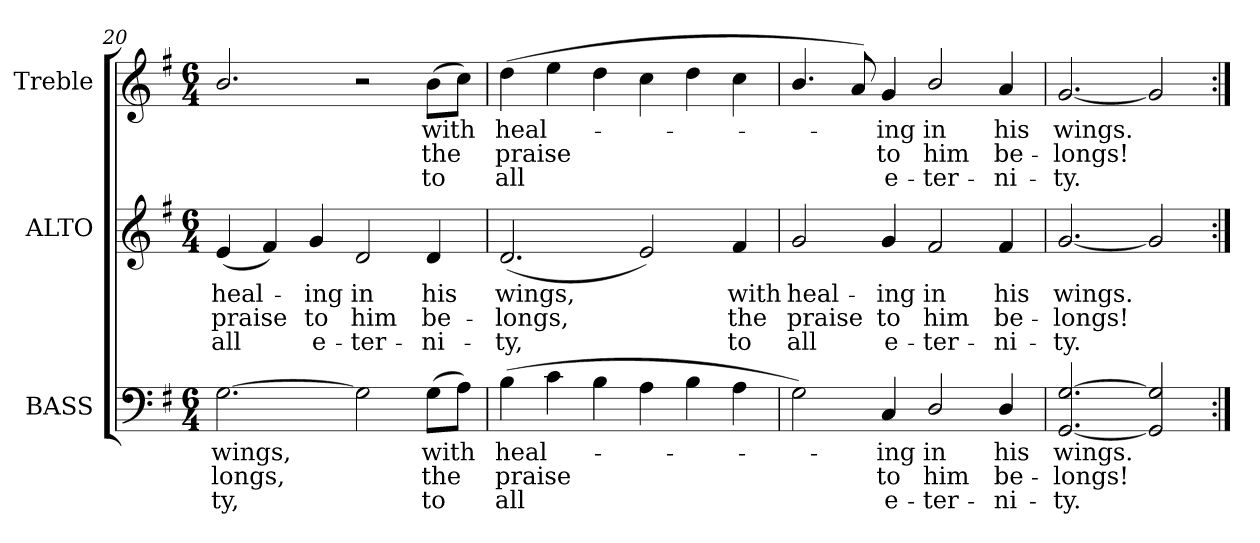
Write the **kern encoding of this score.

**kern	**text	**text	**text	**kern	**text	**text	**text	**kern	**text	**text	**text
*part3	*part3	*part3	*part3	*part2	*part2	*part2	*part2	*part1	*part1	*part1	*part1
*staff3	*staff3	*staff3	*staff3	*staff2	*staff2	*staff2	*staff2	*staff1	*staff1	*staff1	*staff1
*I"BASS	*	*	*	*I"ALTO	*	*	*	*I"Treble	*	*	*
*I'B.	*	*	*	*I'A.	*	*	*	*I'Tr.	*	*	*
*clefF4	*	*	*	*clefG2	*	*	*	*clefG2	*	*	*
*k[f#]	*	*	*	*k[f#]	*	*	*	*k[f#]	*	*	*
*G:	*	*	*	*G:	*	*	*	*G:	*	*	*
*M6/4	*	*	*	*M6/4	*	*	*	*M6/4	*	*	*
=20	=20	=20	=20	=20	=20	=20	=20	=20	=20	=20	=20
!	!LO:LY:b:color=#000000	!LO:LY:b:color=#000000	!LO:LY:b:color=#000000	!	!	!	!	!	!	!	!
!	!	!	!	!	!LO:LY:b:color=#000000	!LO:LY:b:color=#000000	!LO:LY:b:color=#000000	!	!	!	!
[2.Gi\	wings,	-longs,	-ty,	(4ei/	heal-	praise	all	2.bi/	.	.	.
.	.	.	.	4f#i/)	.	.	.	.	.	.	.
!	!	!	!	!	!LO:LY:b:color=#000000	!LO:LY:b:color=#000000	!LO:LY:b:color=#000000	!	!	!	!
.	.	.	.	4gi/	-ing	to	e-	.	.	.	.
!	!	!	!	!	!LO:LY:b:color=#000000	!LO:LY:b:color=#000000	!LO:LY:b:color=#000000	!	!	!	!
2Gi\]	.	.	.	2di/	in	him	-ter-	2r	.	.	.
!	!LO:LY:b:color=#000000	!LO:LY:b:color=#000000	!LO:LY:b:color=#000000	!	!	!	!	!	!	!	!
!	!	!	!	!	!LO:LY:b:color=#000000	!LO:LY:b:color=#000000	!LO:LY:b:color=#000000	!	!	!	!
!	!	!	!	!	!	!	!	!	!LO:LY:b:color=#000000	!LO:LY:b:color=#000000	!LO:LY:b:color=#000000
(8Gi\L	with	the	to	4di/	his	be-	-ni-	(8bi\L	with	the	to
8Ai\J)	.	.	.	.	.	.	.	8cci\J)	.	.	.
=21	=21	=21	=21	=21	=21	=21	=21	=21	=21	=21	=21
!	!LO:LY:b:color=#000000	!LO:LY:b:color=#000000	!LO:LY:b:color=#000000	!	!	!	!	!	!	!	!
!	!	!	!	!	!LO:LY:b:color=#000000	!LO:LY:b:color=#000000	!LO:LY:b:color=#000000	!	!	!	!
!	!	!	!	!	!	!	!	!	!LO:LY:b:color=#000000	!LO:LY:b:color=#000000	!LO:LY:b:color=#000000
(4Bi\	heal-	praise	all	(2.di/	wings,	-longs,	-ty,	(4ddi\	heal-	praise	all
4ci\	.	.	.	.	.	.	.	4eei\	.	.	.
4Bi\	.	.	.	.	.	.	.	4ddi\	.	.	.
4Ai\	.	.	.	2ei/)	.	.	.	4cci\	.	.	.
4Bi\	.	.	.	.	.	.	.	4ddi\	.	.	.
!	!	!	!	!	!LO:LY:b:color=#000000	!LO:LY:b:color=#000000	!LO:LY:b:color=#000000	!	!	!	!
4Ai\	.	.	.	4f#i/	with	the	to	4cci\	.	.	.
=22	=22	=22	=22	=22	=22	=22	=22	=22	=22	=22	=22
!	!	!	!	!	!LO:LY:b:color=#000000	!LO:LY:b:color=#000000	!LO:LY:b:color=#000000	!	!	!	!
2Gi\)	.	.	.	2gi/	heal-	praise	all	4.bi/	.	.	.
.	.	.	.	.	.	.	.	8ai/)	.	.	.
!	!LO:LY:b:color=#000000	!LO:LY:b:color=#000000	!LO:LY:b:color=#000000	!	!	!	!	!	!	!	!
!	!	!	!	!	!LO:LY:b:color=#000000	!LO:LY:b:color=#000000	!LO:LY:b:color=#000000	!	!	!	!
!	!	!	!	!	!	!	!	!	!LO:LY:b:color=#000000	!LO:LY:b:color=#000000	!LO:LY:b:color=#000000
4Ci/	-ing	to	e-	4gi/	-ing	to	e-	4gi/	-ing	to	e-
!	!LO:LY:b:color=#000000	!LO:LY:b:color=#000000	!LO:LY:b:color=#000000	!	!	!	!	!	!	!	!
!	!	!	!	!	!LO:LY:b:color=#000000	!LO:LY:b:color=#000000	!LO:LY:b:color=#000000	!	!	!	!
!	!	!	!	!	!	!	!	!	!LO:LY:b:color=#000000	!LO:LY:b:color=#000000	!LO:LY:b:color=#000000
2Di/	in	him	-ter-	2f#i/	in	him	-ter-	2bi/	in	him	-ter-
!	!LO:LY:b:color=#000000	!LO:LY:b:color=#000000	!LO:LY:b:color=#000000	!	!	!	!	!	!	!	!
!	!	!	!	!	!LO:LY:b:color=#000000	!LO:LY:b:color=#000000	!LO:LY:b:color=#000000	!	!	!	!
!	!	!	!	!	!	!	!	!	!LO:LY:b:color=#000000	!LO:LY:b:color=#000000	!LO:LY:b:color=#000000
4Di/	his	be-	-ni-	4f#i/	his	be-	-ni-	4ai/	his	be-	-ni-
=23	=23	=23	=23	=23	=23	=23	=23	=23	=23	=23	=23
!	!LO:LY:b:color=#000000	!LO:LY:b:color=#000000	!LO:LY:b:color=#000000	!	!	!	!	!	!	!	!
!	!	!	!	!	!LO:LY:b:color=#000000	!LO:LY:b:color=#000000	!LO:LY:b:color=#000000	!	!	!	!
!	!	!	!	!	!	!	!	!	!LO:LY:b:color=#000000	!LO:LY:b:color=#000000	!LO:LY:b:color=#000000
[2.GGi/ [2.Gi	wings.	-longs!	-ty.	[2.gi/	wings.	-longs!	-ty.	[2.gi/	wings.	-longs!	-ty.
2GGi/] 2Gi]	.	.	.	2gi/]	.	.	.	2gi/]	.	.	.
=:|!	=:|!	=:|!	=:|!	=:|!	=:|!	=:|!	=:|!	=:|!	=:|!	=:|!	=:|!
*-	*-	*-	*-	*-	*-	*-	*-	*-	*-	*-	*-
